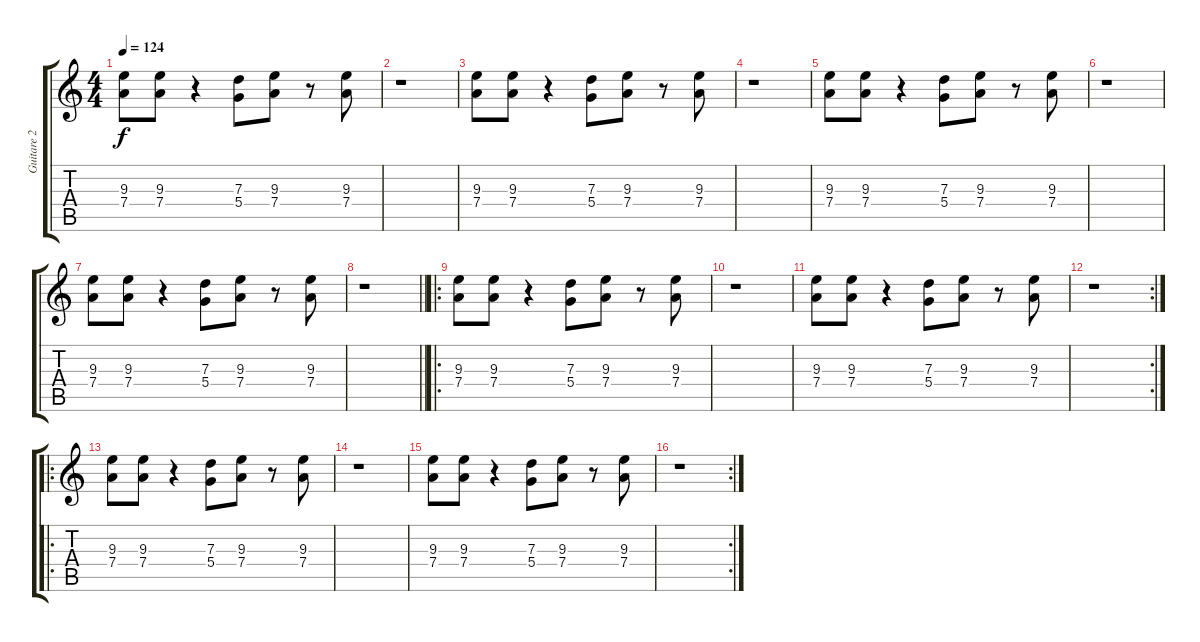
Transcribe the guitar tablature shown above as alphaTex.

\track ("Guitare 2" "Guitare 2") {instrument distortionguitar}
\staff {score tabs}
\tuning (E4 B3 G3 D3 A2 E2) {hide}
\ts (4 4)
\tempo 124
\clef g2
\ks c
(9.3 7.4).8{dy f} (9.3 7.4).8 r.4 (7.3 5.4).8 (9.3 7.4).8 r.8 (9.3 7.4).8 |
r.1 |
(9.3 7.4).8 (9.3 7.4).8 r.4 (7.3 5.4).8 (9.3 7.4).8 r.8 (9.3 7.4).8 |
r.1 |
(9.3 7.4).8 (9.3 7.4).8 r.4 (7.3 5.4).8 (9.3 7.4).8 r.8 (9.3 7.4).8 |
r.1 |
(9.3 7.4).8 (9.3 7.4).8 r.4 (7.3 5.4).8 (9.3 7.4).8 r.8 (9.3 7.4).8 |
\barLineRight lightlight
r.1 |
\ro
(9.3 7.4).8 (9.3 7.4).8 r.4 (7.3 5.4).8 (9.3 7.4).8 r.8 (9.3 7.4).8 |
r.1 |
(9.3 7.4).8 (9.3 7.4).8 r.4 (7.3 5.4).8 (9.3 7.4).8 r.8 (9.3 7.4).8 |
\rc 2
r.1 |
\ro
(9.3 7.4).8 (9.3 7.4).8 r.4 (7.3 5.4).8 (9.3 7.4).8 r.8 (9.3 7.4).8 |
r.1 |
(9.3 7.4).8 (9.3 7.4).8 r.4 (7.3 5.4).8 (9.3 7.4).8 r.8 (9.3 7.4).8 |
\rc 2
r.1
